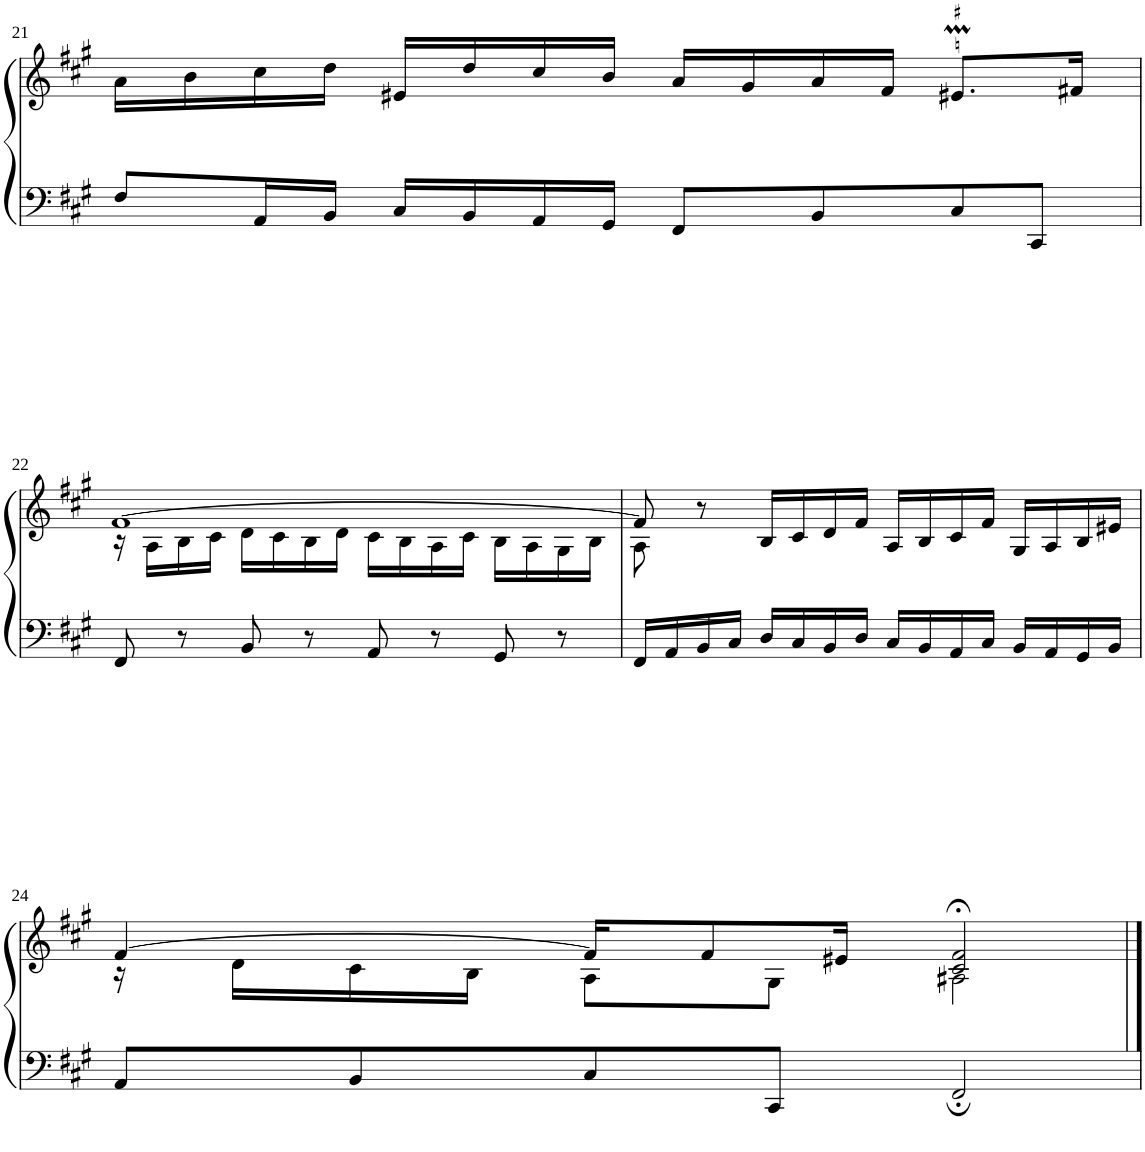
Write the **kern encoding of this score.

**kern	**kern
*part1	*part1
*staff2	*staff1
*I"Piano	*
*I'Pno	*
!!LO:PB:g=z
*clefF4	*clefG2
*k[f#c#g#]	*k[f#c#g#]
*M4/4	*M4/4
*met(c)	*met(c)
=21	=21
8F#/L	16a\LL
.	16b\
16AA/L	16cc#\
16BB/JJ	16dd\JJ
16C#/LL	16e#X/LL
16BB/	16dd/
16AA/	16cc#/
16GG#/JJ	16b/JJ
8FF#/L	16a/LL
.	16g#/
8BB/	16a/
.	16f#/JJ
8C#/	8.e#Xt/L
8CC#/J	.
.	16f#X/Jk
!!LO:LB:g=z
=22	=22
*	*^
8FF#/	[1f#	16r
.	.	16A\LL
8r	.	16B\
.	.	16c#\JJ
8BB/	.	16d\LL
.	.	16c#\
8r	.	16B\
.	.	16d\JJ
8AA/	.	16c#\LL
.	.	16B\
8r	.	16A\
.	.	16c#\JJ
8GG#/	.	16B\LL
.	.	16A\
8r	.	16G#\
.	.	16B\JJ
=23	=23	=23
16FF#/LL	8f#/]	8A\
16AA/	.	.
16BB/	8r	8ryy
16C#/JJ	.	.
16D/LL	16B/LL	2.ryy
16C#/	16c#/	.
16BB/	16d/	.
16D/JJ	16f#/JJ	.
16C#/LL	16A/LL	.
16BB/	16B/	.
16AA/	16c#/	.
16C#/JJ	16f#/JJ	.
16BB/LL	16G#/LL	.
16AA/	16A/	.
16GG#/	16B/	.
16BB/JJ	16e#X/JJ	.
!!LO:LB:g=z	!!
=24	=24	=24
8AA/L	[4f#/	16r
.	.	16d\LL
8BB/	.	16c#\
.	.	16B\JJ
8C#/	16f#/KL]	8A\L
.	8f#/	.
8CC#/J	.	8G#\J
.	16e#X/Jk	.
2FF#;/	2c#/;< 2f#/;<	2A#X\
*	*v	*v
==	==
*-	*-
